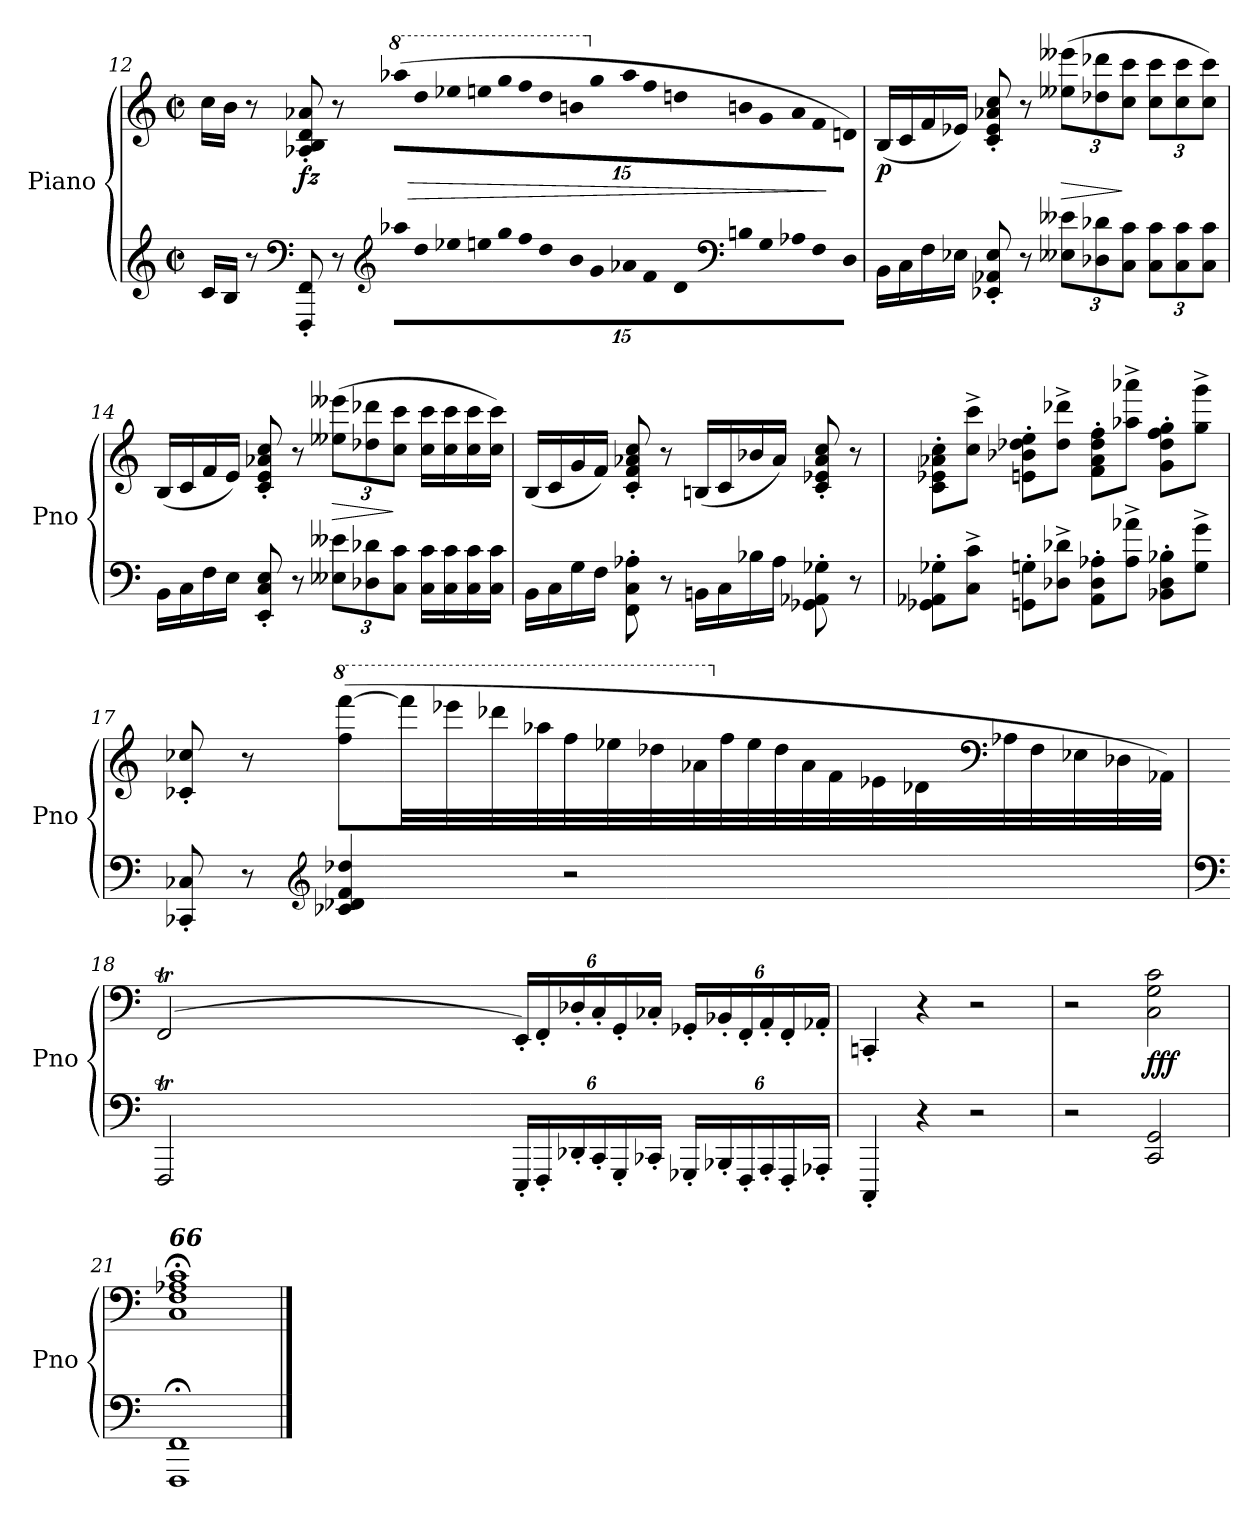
**kern	**kern	**dynam
*part1	*part1	*part1
*staff2	*staff1	*staff1/2
*I"Piano	*	*
*I'Pno	*	*
*clefG2	*clefG2	*
*k[]	*k[]	*
*M4/4	*M4/4	*
*met(c|)	*met(c|)	*
=12	=12	=12
16c/LL	16cc\LL	.
16B/JJ	16b\JJ	.
8r	8r	.
*clefF4	*	*
!	!	!LO:DY:b
8FFF/' 8FF/'	8A-X/' 8B/' 8d/' 8a-X/'	fz
8r	8r	.
*clefG2	*	*
*Xbrackettup	*	*
!LO:N:vis=32	!	!
*	*8va	*
*	*Xbrackettup	*
!	!LO:N:vis=32	!
240%7aa-X\LLL	(240%7aaa-X\LLL	.
!LO:N:vis=32	!LO:N:vis=32	!LO:HP:b
240%7dd\	240%7ddd\	>
!LO:N:vis=32	!LO:N:vis=32	!
240%7ee-X\	240%7eee-X\	.
!LO:N:vis=32	!LO:N:vis=32	!
240%7een\	240%7eeen\	.
!LO:N:vis=32	!LO:N:vis=32	!
240%7gg\	240%7ggg\	.
!LO:N:vis=32	!LO:N:vis=32	!
240%7ff\	240%7fff\	.
!LO:N:vis=32	!LO:N:vis=32	!
240%7dd\	240%7ddd\	.
!LO:N:vis=32	!LO:N:vis=32	!
240%7b\	240%7bbn\	.
!LO:N:vis=32	!	!
*	*X8va	*
!	!LO:N:vis=32	!
240%7g\	240%7gg\	.
!LO:N:vis=32	!LO:N:vis=32	!
240%7a-X\	240%7aa-\	.
!LO:N:vis=32	!LO:N:vis=32	!
240%7f\	240%7ff\	.
!LO:N:vis=32	!LO:N:vis=32	!
240%7d\	240%7ddn\	.
*clefF4	*	*
!LO:N:vis=32	!LO:N:vis=32	!
240%7Bn\	240%7bn\	.
!LO:N:vis=32	!LO:N:vis=32	!
240%7G\	240%7g\	.
!LO:N:vis=32	!LO:N:vis=32	!
240%7A-X\	240%7a-\	.
!LO:N:vis=32	!LO:N:vis=32	!
240%7F\	240%7f\	.
!LO:N:vis=32	!LO:N:vis=32	!
240%7D\JJJ	240%7dn\JJJ)	]
!!LO:LB:g=z
=13	=13	=13
!	!	!LO:DY:b
16BB\LL	(16B/LL	p
16C\	16c/	.
16F\	16f/	.
16E-X\JJ	16e-X/JJ)	.
8EE-X/' 8AA-X/' 8E-/'	8c/' 8e-/' 8a-X/' 8cc/'	.
8r	8r	.
!	!	!LO:HP:b
12E--X\ 12e--X\L	(12ee--X\ 12eee--X\L	>
12D-X\ 12d-X\	12dd-X\ 12ddd-X\	.
12C\ 12c\J	12cc\ 12ccc\J	]
12C\ 12c\L	12cc\ 12ccc\L	.
12C\ 12c\	12cc\ 12ccc\	.
12C\ 12c\J	12cc\ 12ccc\J)	.
=14	=14	=14
16BB\LL	(16B/LL	.
16C\	16c/	.
16F\	16f/	.
16E\JJ	16e/JJ)	.
8EE/' 8C/' 8E/'	8c/' 8e/' 8a-X/' 8cc/'	.
8r	8r	.
!	!	!LO:HP:b
12E--X\ 12e--X\L	(12ee--X\ 12eee--X\L	>
12D-X\ 12d-X\	12dd-X\ 12ddd-X\	.
12C\ 12c\J	12cc\ 12ccc\J	]
16C\ 16c\LL	16cc\ 16ccc\LL	.
16C\ 16c\	16cc\ 16ccc\	.
16C\ 16c\	16cc\ 16ccc\	.
16C\ 16c\JJ	16cc\ 16ccc\JJ)	.
!!LO:LB:g=z
=15	=15	=15
16BB\LL	(16B/LL	.
16C\	16c/	.
16G\	16g/	.
16F\JJ	16f/JJ)	.
8FF\' 8C\' 8A-X\'	8c/' 8f/' 8a-X/' 8cc/'	.
8r	8r	.
16BBn\LL	(16Bn/LL	.
16C\	16c/	.
16B-X\	16b-X/	.
16A-\JJ	16a-/JJ)	.
8GG-X\' 8AA-X\' 8G-X\'	8c/' 8e-X/' 8a-/' 8cc/'	.
8r	8r	.
=16	=16	=16
8GG-X\' 8AA-X\' 8G-X\'L	8c\' 8e-X\' 8a-X\' 8cc\'L	.
8C\^ 8c\^J	8cc\^ 8ccc\^J	.
8GGn\' 8Gn\'L	8en\' 8b-X\' 8dd-X\' 8ee\'L	.
8D-X\^ 8d-X\^J	8dd-\^ 8ddd-X\^J	.
8AA-\' 8D-\' 8A-X\'L	8f\' 8a-\' 8dd-\' 8ff\'L	.
8A-\^ 8a-X\^J	8aa-X\^ 8aaa-X\^J	.
8BB-X\' 8D-\' 8B-X\'L	8g\' 8dd-\' 8ff\' 8gg\'L	.
8G\^ 8g\^J	8gg\^ 8ggg\^J	.
!!LO:LB:g=z
=17	=17	=17
8CC-X/' 8C-X/'	8c-X/' 8cc-X/'	.
8r	8r	.
*clefG2	*	*
*	*8va	*
4c-X/ 4d-X/ 4f/ 4dd-X/	(8fff\ [8ffff\L	.
.	32ffff\LL]	.
.	32eeee-X\	.
.	32dddd-X\	.
.	32aaa-X\	.
2r	32fff\	.
.	32eee-X\	.
.	32ddd-X\	.
.	32aa-X\	.
*	*X8va	*
.	32ff\	.
.	32ee-\	.
.	32dd-\	.
.	32a-\	.
.	32f\	.
.	32e-X\	.
.	32d-X\	.
*	*clefF4	*
.	32A-X\	.
.	32F\	.
.	32E-X\	.
.	32D-X\	.
.	32AA-X\JJJ)	.
!!LO:LB:g=z
=18	=18	=18
*clefF4	*	*
*^	*^	*
2FFFT/	32FFFyy	(2FFT/	32FFyy	.
.	32GGGyy	.	32GGyy	.
.	32FFFyy	.	32FFyy	.
.	32GGGyy	.	32GGyy	.
.	32FFFyy	.	32FFyy	.
.	32GGGyy	.	32GGyy	.
.	32FFFyy	.	32FFyy	.
.	32GGGyy	.	32GGyy	.
.	32FFFyy	.	32FFyy	.
.	32GGGyy	.	32GGyy	.
.	32FFFyy	.	32FFyy	.
.	32GGGyy	.	32GGyy	.
.	32FFFyy	.	32FFyy	.
.	32GGGyy	.	32GGyy	.
.	32FFFyy	.	32FFyy	.
.	32GGGyy	.	32GGyy	.
24EEE'/LL	2ryy	24EE'/LL)	2ryy	.
24FFF'/	.	24FF'/	.	.
24DD-X'/	.	24D-X'/	.	.
24CC'/	.	24C'/	.	.
24GGG'/	.	24GG'/	.	.
24CC-X'/JJ	.	24C-X'/JJ	.	.
24GGG-X'/LL	.	24GG-X'/LL	.	.
24BBB-X'/	.	24BB-X'/	.	.
24FFF'/	.	24FF'/	.	.
24AAA'/	.	24AA'/	.	.
24FFF'/	.	24FF'/	.	.
24AAA-X'/JJ	.	24AA-X'/JJ	.	.
*v	*v	*	*	*
*	*v	*v	*
!!LO:PB:g=z
=19	=19	=19
4CCC'/	4CCn'/	.
4r	4r	.
2r	2r	.
=20	=20	=20
2r	2r	.
!	!	!LO:DY:b
2CC/ 2GG/	2C\ 2G\ 2c\	fff
=21	=21	=21
!	!LO:TX:a:Bi:t=66	!
1FFF;< 1FF;<	1C;< 1F;< 1A-X;< 1c;<	.
==	==	==
*-	*-	*-
